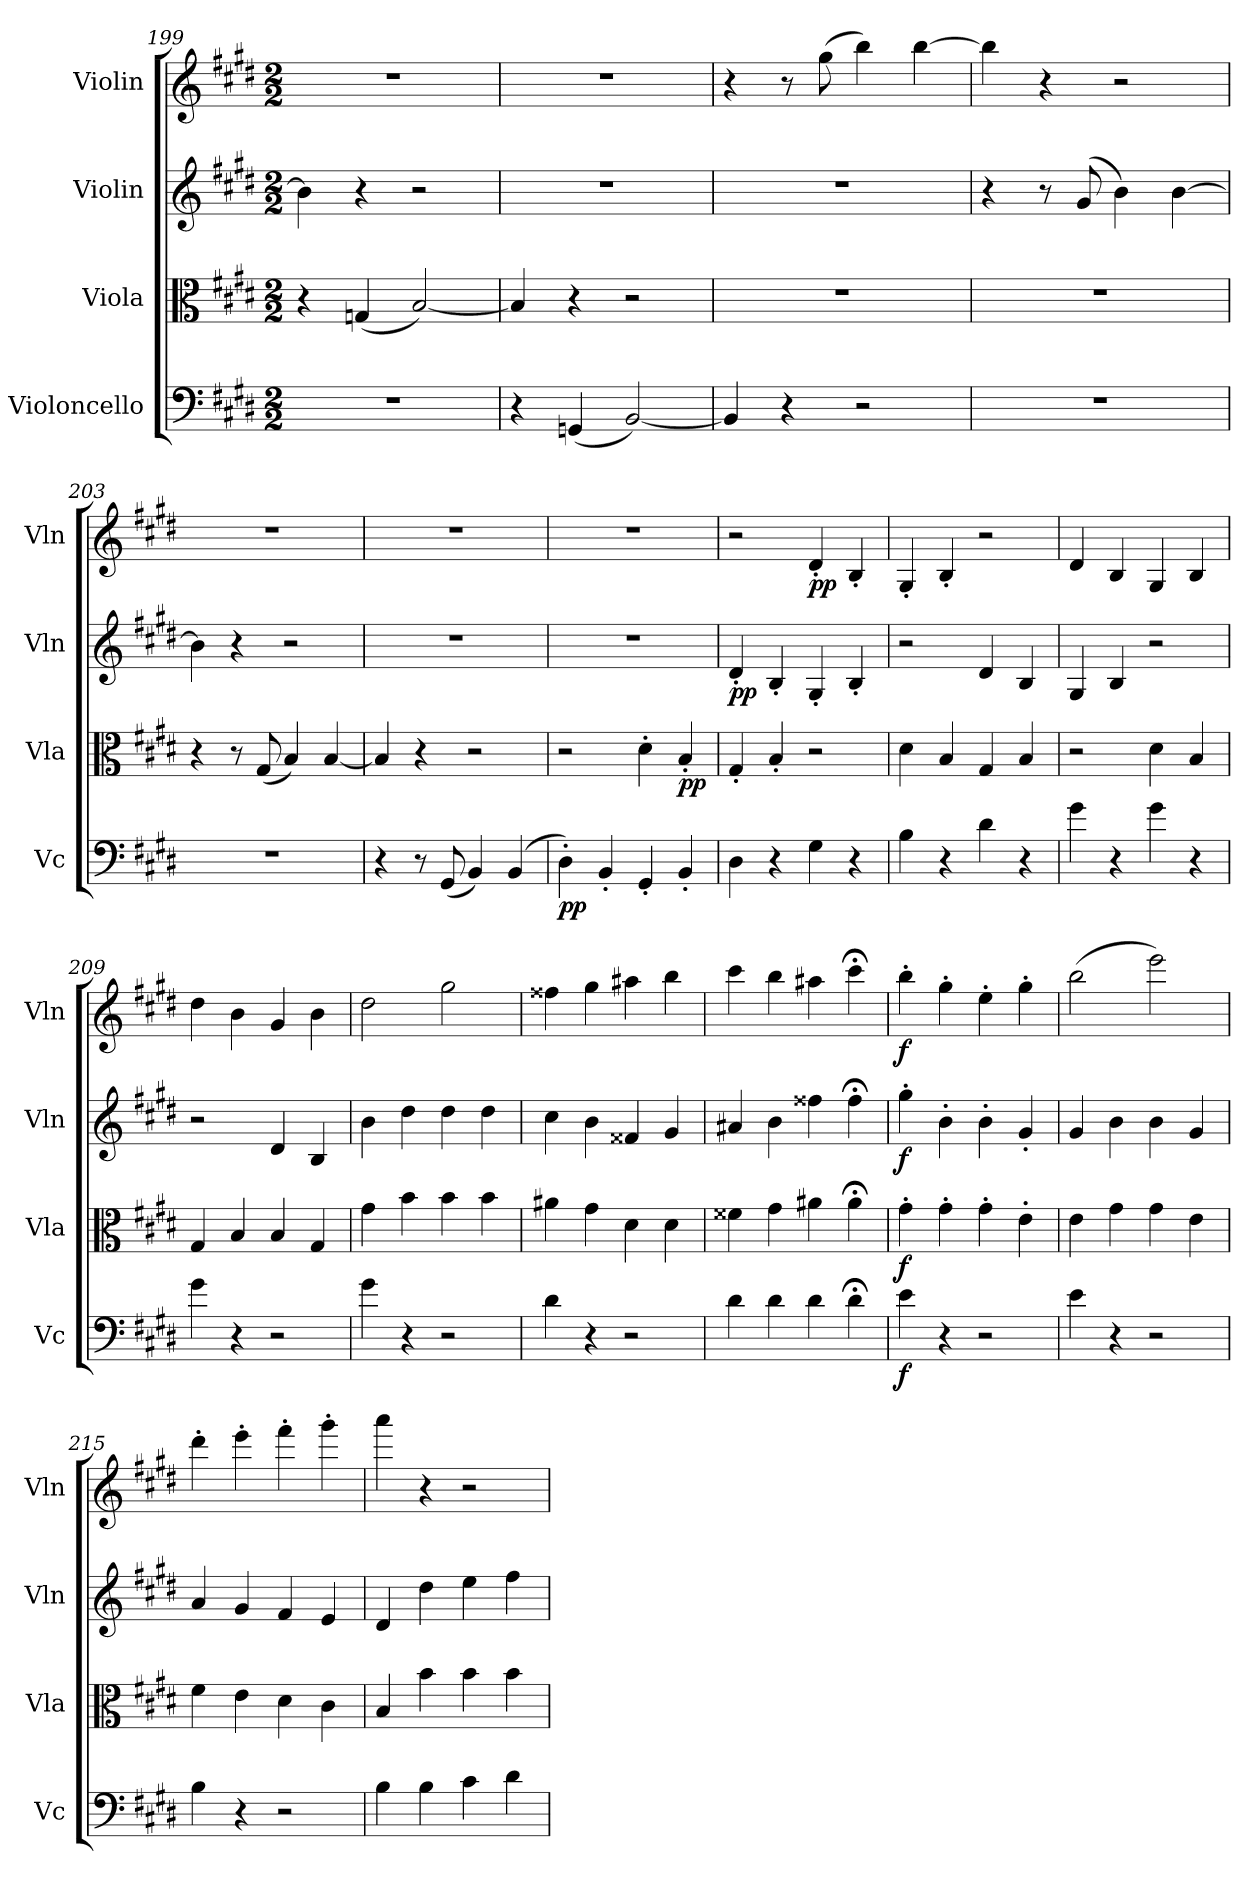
**kern	**dynam	**kern	**dynam	**kern	**dynam	**kern	**dynam
*part4	*part4	*part3	*part3	*part2	*part2	*part1	*part1
*staff4	*staff4	*staff3	*staff3	*staff2	*staff2	*staff1	*staff1
*I"Violoncello	*	*I"Viola	*	*I"Violin	*	*I"Violin	*
*I'Vc	*	*I'Vla	*	*I'Vln	*	*I'Vln	*
*clefF4	*	*clefC3	*	*clefG2	*	*clefG2	*
*k[f#c#g#d#]	*	*k[f#c#g#d#]	*	*k[f#c#g#d#]	*	*k[f#c#g#d#]	*
*M2/2	*	*M2/2	*	*M2/2	*	*M2/2	*
=199	=199	=199	=199	=199	=199	=199	=199
1r	.	4r	.	4b\]	.	1r	.
.	.	(4Gn/	.	4r	.	.	.
.	.	[2B/)	.	2r	.	.	.
=200	=200	=200	=200	=200	=200	=200	=200
4r	.	4B/]	.	1r	.	1r	.
(4GGn/	.	4r	.	.	.	.	.
[2BB/)	.	2r	.	.	.	.	.
=201	=201	=201	=201	=201	=201	=201	=201
4BB/]	.	1r	.	1r	.	4r	.
4r	.	.	.	.	.	8r	.
.	.	.	.	.	.	(8gg#\	.
2r	.	.	.	.	.	4bb\)	.
.	.	.	.	.	.	[4bb\	.
=202	=202	=202	=202	=202	=202	=202	=202
1r	.	1r	.	4r	.	4bb\]	.
.	.	.	.	8r	.	4r	.
.	.	.	.	(8g#/	.	.	.
.	.	.	.	4b\)	.	2r	.
.	.	.	.	[4b\	.	.	.
=203	=203	=203	=203	=203	=203	=203	=203
1r	.	4r	.	4b\]	.	1r	.
.	.	8r	.	4r	.	.	.
.	.	(8G#/	.	.	.	.	.
.	.	4B/)	.	2r	.	.	.
.	.	[4B/	.	.	.	.	.
=204	=204	=204	=204	=204	=204	=204	=204
4r	.	4B/]	.	1r	.	1r	.
8r	.	4r	.	.	.	.	.
(8GG#/	.	.	.	.	.	.	.
4BB/)	.	2r	.	.	.	.	.
(4BB/	.	.	.	.	.	.	.
=205	=205	=205	=205	=205	=205	=205	=205
4D#'\)	pp	2r	.	1r	.	1r	.
4BB'/	.	.	.	.	.	.	.
4GG#'/	.	4d#'\	.	.	.	.	.
4BB'/	.	4B'/	pp	.	.	.	.
=206	=206	=206	=206	=206	=206	=206	=206
4D#\	.	4G#'/	.	4d#'/	pp	2r	.
4r	.	4B'/	.	4B'/	.	.	.
4G#\	.	2r	.	4G#'/	.	4d#'/	pp
4r	.	.	.	4B'/	.	4B'/	.
=207	=207	=207	=207	=207	=207	=207	=207
4B\	.	4d#\	.	2r	.	4G#'/	.
4r	.	4B/	.	.	.	4B'/	.
4d#\	.	4G#/	.	4d#/	.	2r	.
4r	.	4B/	.	4B/	.	.	.
=208	=208	=208	=208	=208	=208	=208	=208
4g#\	.	2r	.	4G#/	.	4d#/	.
4r	.	.	.	4B/	.	4B/	.
4g#\	.	4d#\	.	2r	.	4G#/	.
4r	.	4B/	.	.	.	4B/	.
=209	=209	=209	=209	=209	=209	=209	=209
4g#\	.	4G#/	.	2r	.	4dd#\	.
4r	.	4B/	.	.	.	4b\	.
2r	.	4B/	.	4d#/	.	4g#/	.
.	.	4G#/	.	4B/	.	4b\	.
=210	=210	=210	=210	=210	=210	=210	=210
4g#\	.	4g#\	.	4b\	.	2dd#\	.
4r	.	4b\	.	4dd#\	.	.	.
2r	.	4b\	.	4dd#\	.	2gg#\	.
.	.	4b\	.	4dd#\	.	.	.
=211	=211	=211	=211	=211	=211	=211	=211
4d#\	.	4a#X\	.	4cc#\	.	4ff##X\	.
4r	.	4g#\	.	4b\	.	4gg#\	.
2r	.	4d#\	.	4f##X/	.	4aa#X\	.
.	.	4d#\	.	4g#/	.	4bb\	.
=212	=212	=212	=212	=212	=212	=212	=212
4d#\	.	4f##X\	.	4a#X/	.	4ccc#\	.
4d#\	.	4g#\	.	4b\	.	4bb\	.
4d#\	.	4a#X\	.	4ff##X\	.	4aa#X\	.
4d#;<\	.	4a#;<\	.	4ff##;<\	.	4ccc#;<\	.
=213	=213	=213	=213	=213	=213	=213	=213
4e\	f	4g#'\	f	4gg#'\	f	4bb'\	f
4r	.	4g#'\	.	4b'\	.	4gg#'\	.
2r	.	4g#'\	.	4b'\	.	4ee'\	.
.	.	4e'\	.	4g#'/	.	4gg#'\	.
=214	=214	=214	=214	=214	=214	=214	=214
4e\	.	4e\	.	4g#/	.	(2bb\	.
4r	.	4g#\	.	4b\	.	.	.
2r	.	4g#\	.	4b\	.	2eee\)	.
.	.	4e\	.	4g#/	.	.	.
=215	=215	=215	=215	=215	=215	=215	=215
4B\	.	4f#\	.	4a/	.	4ddd#'\	.
4r	.	4e\	.	4g#/	.	4eee'\	.
2r	.	4d#\	.	4f#/	.	4fff#'\	.
.	.	4c#\	.	4e/	.	4ggg#'\	.
=216	=216	=216	=216	=216	=216	=216	=216
4B\	.	4B/	.	4d#/	.	4aaa\	.
4B\	.	4b\	.	4dd#\	.	4r	.
4c#\	.	4b\	.	4ee\	.	2r	.
4d#\	.	4b\	.	4ff#\	.	.	.
=	=	=	=	=	=	=	=
*-	*-	*-	*-	*-	*-	*-	*-
